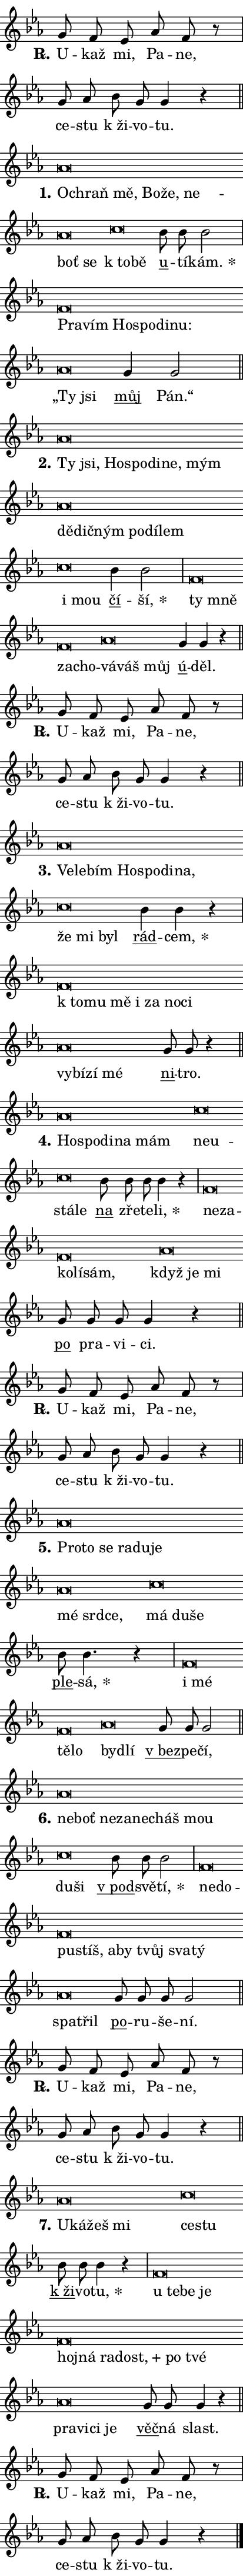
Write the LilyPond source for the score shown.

\version "2.22.1"
\header { tagline = "" }
\paper {
  indent = 0\cm
  top-margin = 0\cm
  right-margin = 0\cm
  bottom-margin = 0\cm
  left-margin = 0\cm
  paper-width = 7\cm
  page-breaking = #ly:one-page-breaking
  system-system-spacing.basic-distance = #11
  score-system-spacing.basic-distance = #11.3
  ragged-last = ##f
}


%% Author: Thomas Morley
%% https://lists.gnu.org/archive/html/lilypond-user/2020-05/msg00002.html
#(define (line-position grob)
"Returns position of @var[grob} in current system:
   @code{'start}, if at first time-step
   @code{'end}, if at last time-step
   @code{'middle} otherwise
"
  (let* ((col (ly:item-get-column grob))
         (ln (ly:grob-object col 'left-neighbor))
         (rn (ly:grob-object col 'right-neighbor))
         (col-to-check-left (if (ly:grob? ln) ln col))
         (col-to-check-right (if (ly:grob? rn) rn col))
         (break-dir-left
           (and
             (ly:grob-property col-to-check-left 'non-musical #f)
             (ly:item-break-dir col-to-check-left)))
         (break-dir-right
           (and
             (ly:grob-property col-to-check-right 'non-musical #f)
             (ly:item-break-dir col-to-check-right))))
        (cond ((eqv? 1 break-dir-left) 'start)
              ((eqv? -1 break-dir-right) 'end)
              (else 'middle))))

#(define (tranparent-at-line-position vctor)
  (lambda (grob)
  "Relying on @code{line-position} select the relevant enry from @var{vctor}.
Used to determine transparency,"
    (case (line-position grob)
      ((end) (not (vector-ref vctor 0)))
      ((middle) (not (vector-ref vctor 1)))
      ((start) (not (vector-ref vctor 2))))))

noteHeadBreakVisibility =
#(define-music-function (break-visibility)(vector?)
"Makes @code{NoteHead}s transparent relying on @var{break-visibility}"
#{
  \override NoteHead.transparent =
    #(tranparent-at-line-position break-visibility)
#})

#(define delete-ledgers-for-transparent-note-heads
  (lambda (grob)
    "Reads whether a @code{NoteHead} is transparent.
If so this @code{NoteHead} is removed from @code{'note-heads} from
@var{grob}, which is supposed to be @code{LedgerLineSpanner}.
As a result ledgers are not printed for this @code{NoteHead}"
    (let* ((nhds-array (ly:grob-object grob 'note-heads))
           (nhds-list
             (if (ly:grob-array? nhds-array)
                 (ly:grob-array->list nhds-array)
                 '()))
           ;; Relies on the transparent-property being done before
           ;; Staff.LedgerLineSpanner.after-line-breaking is executed.
           ;; This is fragile ...
           (to-keep
             (remove
               (lambda (nhd)
                 (ly:grob-property nhd 'transparent #f))
               nhds-list)))
      ;; TODO find a better method to iterate over grob-arrays, similiar
      ;; to filter/remove etc for lists
      ;; For now rebuilt from scratch
      (set! (ly:grob-object grob 'note-heads)  '())
      (for-each
        (lambda (nhd)
          (ly:pointer-group-interface::add-grob grob 'note-heads nhd))
        to-keep))))

hideNotes = {
  \noteHeadBreakVisibility #begin-of-line-visible
}
unHideNotes = {
  \noteHeadBreakVisibility #all-visible
}

% work-around for resetting accidentals
% https://lilypond.org/doc/v2.23/Documentation/notation/displaying-rhythms#unmetered-music
cadenzaMeasure = {
  \cadenzaOff
  \partial 1024 s1024
  \cadenzaOn
}

#(define-markup-command (accent layout props text) (markup?)
  "Underline accented syllable"
  (interpret-markup layout props
    #{\markup \override #'(offset . 4.3) \underline { #text }#}))

responsum = \markup \concat {
  "R" \hspace #-1.05 \path #0.1 #'((moveto 0 0.07) (lineto 0.9 0.8)) \hspace #0.05 "."
}

\layout {
    \context {
        \Staff
        \remove "Time_signature_engraver"
        \override LedgerLineSpanner.after-line-breaking = #delete-ledgers-for-transparent-note-heads
    }
    \context {
        \Voice {
            \override NoteHead.output-attributes = #'((class . "notehead"))
            \override Hairpin.height = #0.55
        }
    }
    \context {
        \Lyrics {
            \override StanzaNumber.output-attributes = #'((class . "stanzanumber"))
            \override LyricSpace.minimum-distance = #0.9
            \override LyricText.font-name = #"TeX Gyre Schola"
            \override LyricText.font-size = 1
            \override StanzaNumber.font-name = #"TeX Gyre Schola Bold"
            \override StanzaNumber.font-size = 1
        }
    }
}

% magnetic-lyrics.ily
%
%   written by
%     Jean Abou Samra <jean@abou-samra.fr>
%     Werner Lemberg <wl@gnu.org>
%
%   adapted by
%     Jiri Hon <jiri.hon@gmail.com>
%
% Version 2022-Apr-15

% https://www.mail-archive.com/lilypond-user@gnu.org/msg149350.html

#(define (Left_hyphen_pointer_engraver context)
   "Collect syllable-hyphen-syllable occurrences in lyrics and store
them in properties.  This engraver only looks to the left.  For
example, if the lyrics input is @code{foo -- bar}, it does the
following.

@itemize @bullet
@item
Set the @code{text} property of the @code{LyricHyphen} grob between
@q{foo} and @q{bar} to @code{foo}.

@item
Set the @code{left-hyphen} property of the @code{LyricText} grob with
text @q{foo} to the @code{LyricHyphen} grob between @q{foo} and
@q{bar}.
@end itemize

Use this auxiliary engraver in combination with the
@code{lyric-@/text::@/apply-@/magnetic-@/offset!} hook."
   (let ((hyphen #f)
         (text #f))
     (make-engraver
      (acknowledgers
       ((lyric-syllable-interface engraver grob source-engraver)
        (set! text grob)))
      (end-acknowledgers
       ((lyric-hyphen-interface engraver grob source-engraver)
        ;(when (not (grob::has-interface grob 'lyric-space-interface))
          (set! hyphen grob)));)
      ((stop-translation-timestep engraver)
       (when (and text hyphen)
         (ly:grob-set-object! text 'left-hyphen hyphen))
       (set! text #f)
       (set! hyphen #f)))))

#(define (lyric-text::apply-magnetic-offset! grob)
   "If the space between two syllables is less than the value in
property @code{LyricText@/.details@/.squash-threshold}, move the right
syllable to the left so that it gets concatenated with the left
syllable.

Use this function as a hook for
@code{LyricText@/.after-@/line-@/breaking} if the
@code{Left_@/hyphen_@/pointer_@/engraver} is active."
   (let ((hyphen (ly:grob-object grob 'left-hyphen #f)))
     (when hyphen
       (let ((left-text (ly:spanner-bound hyphen LEFT)))
         (when (grob::has-interface left-text 'lyric-syllable-interface)
           (let* ((common (ly:grob-common-refpoint grob left-text X))
                  (this-x-ext (ly:grob-extent grob common X))
                  (left-x-ext
                   (begin
                     ;; Trigger magnetism for left-text.
                     (ly:grob-property left-text 'after-line-breaking)
                     (ly:grob-extent left-text common X)))
                  ;; `delta` is the gap width between two syllables.
                  (delta (- (interval-start this-x-ext)
                            (interval-end left-x-ext)))
                  (details (ly:grob-property grob 'details))
                  (threshold (assoc-get 'squash-threshold details 0.2)))
             (when (< delta threshold)
               (let* (;; We have to manipulate the input text so that
                      ;; ligatures crossing syllable boundaries are not
                      ;; disabled.  For languages based on the Latin
                      ;; script this is essentially a beautification.
                      ;; However, for non-Western scripts it can be a
                      ;; necessity.
                      (lt (ly:grob-property left-text 'text))
                      (rt (ly:grob-property grob 'text))
                      (is-space (grob::has-interface hyphen 'lyric-space-interface))
                      (space (if is-space " " ""))
                      (space-markup (grob-interpret-markup grob " "))
                      (space-size (interval-length (ly:stencil-extent space-markup X)))
                      (extra-delta (if is-space space-size 0))
                      ;; Append new syllable.
                      (ltrt-space (if (and (string? lt) (string? rt))
                                (string-append lt space rt)
                                (make-concat-markup (list lt space rt))))
                      ;; Right-align `ltrt` to the right side.
                      (ltrt-space-markup (grob-interpret-markup
                               grob
                               (make-translate-markup
                                (cons (interval-length this-x-ext) 0)
                                (make-right-align-markup ltrt-space)))))
                 (begin
                   ;; Don't print `left-text`.
                   (ly:grob-set-property! left-text 'stencil #f)
                   ;; Set text and stencil (which holds all collected
                   ;; syllables so far) and shift it to the left.
                   (ly:grob-set-property! grob 'text ltrt-space)
                   (ly:grob-set-property! grob 'stencil ltrt-space-markup)
                   (ly:grob-translate-axis! grob (- (- delta extra-delta)) X))))))))))


#(define (lyric-hyphen::displace-bounds-first grob)
   ;; Make very sure this callback isn't triggered too early.
   (let ((left (ly:spanner-bound grob LEFT))
         (right (ly:spanner-bound grob RIGHT)))
     (ly:grob-property left 'after-line-breaking)
     (ly:grob-property right 'after-line-breaking)
     (ly:lyric-hyphen::print grob)))

squashThreshold = #0.4

\layout {
  \context {
    \Lyrics
    \consists #Left_hyphen_pointer_engraver
    \override LyricText.after-line-breaking =
      #lyric-text::apply-magnetic-offset!
    \override LyricHyphen.stencil = #lyric-hyphen::displace-bounds-first
    \override LyricText.details.squash-threshold = \squashThreshold
    \override LyricHyphen.minimum-distance = 0
    \override LyricHyphen.minimum-length = \squashThreshold
  }
}

squash = \override LyricText.details.squash-threshold = 9999
unSquash = \override LyricText.details.squash-threshold = \squashThreshold

left = \override LyricText.self-alignment-X = #LEFT
unLeft = \revert LyricText.self-alignment-X

starOffset = #(lambda (grob) 
                (let ((x_offset (ly:self-alignment-interface::aligned-on-x-parent grob)))
                  (if (= x_offset 0) 0 (+ x_offset 1.2))))

star = #(define-music-function (syllable)(string?)
"Append star separator at the end of a syllable"
#{
  \once \override LyricText.X-offset = #starOffset
  \lyricmode { \markup {
    #syllable
    \override #'((font-name . "TeX Gyre Schola Bold")) \hspace #0.2 \lower #0.65 \larger "*"
  } }
#})

starAccent = #(define-music-function (syllable)(string?)
"Append star separator at the end of a syllable and make accent"
#{
  \once \override LyricText.X-offset = #starOffset
  \lyricmode { \markup {
    \accent #syllable
    \override #'((font-name . "TeX Gyre Schola Bold")) \hspace #0.2 \lower #0.65 \larger "*"
  } }
#})

breath = #(define-music-function (syllable)(string?)
"Append breathing indicator at the end of a syllable"
#{
  \lyricmode { \markup { #syllable "+" } }
#})

optionalBreath = #(define-music-function (syllable)(string?)
"Append optional breathing indicator at the end of a syllable"
#{
  \lyricmode { \markup { #syllable "(+)" } }
#})


\score {
    <<
        \new Voice = "melody" { \cadenzaOn \key es \major \relative { g'8 f es as f r \cadenzaMeasure \bar "|" g as bes g g4 r \cadenzaMeasure \bar "||" \break } }
        \new Lyrics \lyricsto "melody" { \lyricmode { \set stanza = \responsum
U -- kaž mi, Pa -- ne, ce -- stu "k ži" -- vo -- tu. } }
    >>
    \layout {}
}

\score {
    <<
        \new Voice = "melody" { \cadenzaOn \key es \major \relative { as'\breve*1/16 \hideNotes \breve*1/16 \bar "" \breve*1/16 \bar "" \breve*1/16 \bar "" \breve*1/16 \bar "" \breve*1/16 \bar "" \breve*1/16 \breve*1/16 \bar "" \unHideNotes c\breve*1/16 \hideNotes \breve*1/16 \bar "" \unHideNotes \bar "" bes8 bes bes2 \cadenzaMeasure \bar "|" f\breve*1/16 \hideNotes \breve*1/16 \bar "" \breve*1/16 \bar "" \breve*1/16 \bar "" \breve*1/16 \breve*1/16 \bar "" \unHideNotes as\breve*1/16 \hideNotes \breve*1/16 \bar "" \unHideNotes \bar "" g4 g2 \cadenzaMeasure \bar "||" \break } }
        \new Lyrics \lyricsto "melody" { \lyricmode { \set stanza = "1."
\left O -- \squash chraň mě, Bo -- že, ne -- boť se \left \unLeft \unSquash "k to" -- \squash bě \unLeft \unSquash \markup \accent u -- tí -- \star kám. \left Pra -- \squash vím Ho -- spo -- di -- nu: \left \unLeft \unSquash „Ty \squash jsi \unLeft \unSquash \markup \accent můj Pán.“ } }
    >>
    \layout {}
}

\score {
    <<
        \new Voice = "melody" { \cadenzaOn \key es \major \relative { as'\breve*1/16 \hideNotes \breve*1/16 \bar "" \breve*1/16 \bar "" \breve*1/16 \bar "" \breve*1/16 \bar "" \breve*1/16 \bar "" \breve*1/16 \bar "" \breve*1/16 \bar "" \breve*1/16 \bar "" \breve*1/16 \bar "" \breve*1/16 \bar "" \breve*1/16 \breve*1/16 \bar "" \unHideNotes c\breve*1/16 \hideNotes \breve*1/16 \bar "" \unHideNotes \bar "" bes4 bes2 \cadenzaMeasure \bar "|" f\breve*1/16 \hideNotes \breve*1/16 \bar "" \breve*1/16 \breve*1/16 \bar "" \unHideNotes as\breve*1/16 \hideNotes \breve*1/16 \breve*1/16 \bar "" \unHideNotes \bar "" g4 g4 r \cadenzaMeasure \bar "||" \break } }
        \new Lyrics \lyricsto "melody" { \lyricmode { \set stanza = "2."
\left Ty \squash jsi, Ho -- spo -- di -- ne, mým dě -- dič -- ným po -- dí -- lem \left \unLeft \unSquash i \squash mou \unLeft \unSquash \markup \accent čí -- \star ší, \left ty \squash mně za -- cho -- \left \unLeft \unSquash vá -- \squash váš můj \unLeft \unSquash \markup \accent ú -- děl. } }
    >>
    \layout {}
}

\score {
    <<
        \new Voice = "melody" { \cadenzaOn \key es \major \relative { g'8 f es as f r \cadenzaMeasure \bar "|" g as bes g g4 r \cadenzaMeasure \bar "||" \break } }
        \new Lyrics \lyricsto "melody" { \lyricmode { \set stanza = \responsum
U -- kaž mi, Pa -- ne, ce -- stu "k ži" -- vo -- tu. } }
    >>
    \layout {}
}

\score {
    <<
        \new Voice = "melody" { \cadenzaOn \key es \major \relative { as'\breve*1/16 \hideNotes \breve*1/16 \bar "" \breve*1/16 \bar "" \breve*1/16 \bar "" \breve*1/16 \bar "" \breve*1/16 \breve*1/16 \bar "" \unHideNotes c\breve*1/16 \hideNotes \breve*1/16 \breve*1/16 \bar "" \unHideNotes \bar "" bes4 bes4 r \cadenzaMeasure \bar "|" f\breve*1/16 \hideNotes \breve*1/16 \bar "" \breve*1/16 \bar "" \breve*1/16 \bar "" \breve*1/16 \bar "" \breve*1/16 \breve*1/16 \bar "" \unHideNotes as\breve*1/16 \hideNotes \breve*1/16 \bar "" \breve*1/16 \breve*1/16 \bar "" \unHideNotes \bar "" g8 g r4 \cadenzaMeasure \bar "||" \break } }
        \new Lyrics \lyricsto "melody" { \lyricmode { \set stanza = "3."
\left Ve -- \squash le -- bím Ho -- spo -- di -- na, \left \unLeft \unSquash že \squash mi byl \unLeft \unSquash \markup \accent rád -- \star cem, \left "k to" -- \squash mu mě i za no -- ci \left \unLeft \unSquash vy -- \squash bí -- zí mé \unLeft \unSquash \markup \accent ni -- tro. } }
    >>
    \layout {}
}

\score {
    <<
        \new Voice = "melody" { \cadenzaOn \key es \major \relative { as'\breve*1/16 \hideNotes \breve*1/16 \bar "" \breve*1/16 \bar "" \breve*1/16 \breve*1/16 \bar "" \unHideNotes c\breve*1/16 \hideNotes \breve*1/16 \bar "" \breve*1/16 \breve*1/16 \bar "" \unHideNotes \bar "" bes8 bes bes bes4 r \cadenzaMeasure \bar "|" f\breve*1/16 \hideNotes \breve*1/16 \bar "" \breve*1/16 \bar "" \breve*1/16 \breve*1/16 \bar "" \unHideNotes as\breve*1/16 \hideNotes \breve*1/16 \breve*1/16 \bar "" \unHideNotes \bar "" g8 g g g4 r \cadenzaMeasure \bar "||" \break } }
        \new Lyrics \lyricsto "melody" { \lyricmode { \set stanza = "4."
\left Ho -- \squash spo -- di -- na mám \left \unLeft \unSquash ne -- \squash u -- stá -- le \unLeft \unSquash \markup \accent na zře -- te -- \star li, \left ne -- \squash za -- ko -- lí -- sám, \left \unLeft \unSquash když \squash je mi \unLeft \unSquash \markup \accent po pra -- vi -- ci. } }
    >>
    \layout {}
}

\score {
    <<
        \new Voice = "melody" { \cadenzaOn \key es \major \relative { g'8 f es as f r \cadenzaMeasure \bar "|" g as bes g g4 r \cadenzaMeasure \bar "||" \break } }
        \new Lyrics \lyricsto "melody" { \lyricmode { \set stanza = \responsum
U -- kaž mi, Pa -- ne, ce -- stu "k ži" -- vo -- tu. } }
    >>
    \layout {}
}

\score {
    <<
        \new Voice = "melody" { \cadenzaOn \key es \major \relative { as'\breve*1/16 \hideNotes \breve*1/16 \bar "" \breve*1/16 \bar "" \breve*1/16 \bar "" \breve*1/16 \bar "" \breve*1/16 \bar "" \breve*1/16 \bar "" \breve*1/16 \breve*1/16 \bar "" \unHideNotes c\breve*1/16 \hideNotes \breve*1/16 \breve*1/16 \bar "" \unHideNotes \bar "" bes8 bes4. r4 \cadenzaMeasure \bar "|" f\breve*1/16 \hideNotes \breve*1/16 \bar "" \breve*1/16 \breve*1/16 \bar "" \unHideNotes as\breve*1/16 \hideNotes \breve*1/16 \bar "" \unHideNotes \bar "" g8 g g2 \cadenzaMeasure \bar "||" \break } }
        \new Lyrics \lyricsto "melody" { \lyricmode { \set stanza = "5."
\left Pro -- \squash to se ra -- du -- je mé srd -- ce, \left \unLeft \unSquash má \squash du -- še \unLeft \unSquash \markup \accent ple -- \star sá, \left i \squash mé tě -- lo \left \unLeft \unSquash by -- \squash dlí \unLeft \unSquash \markup \accent "v bez" -- pe -- čí, } }
    >>
    \layout {}
}

\score {
    <<
        \new Voice = "melody" { \cadenzaOn \key es \major \relative { as'\breve*1/16 \hideNotes \breve*1/16 \bar "" \breve*1/16 \bar "" \breve*1/16 \bar "" \breve*1/16 \bar "" \breve*1/16 \breve*1/16 \bar "" \unHideNotes c\breve*1/16 \hideNotes \breve*1/16 \bar "" \unHideNotes \bar "" bes8 bes bes2 \cadenzaMeasure \bar "|" f\breve*1/16 \hideNotes \breve*1/16 \bar "" \breve*1/16 \bar "" \breve*1/16 \bar "" \breve*1/16 \bar "" \breve*1/16 \bar "" \breve*1/16 \bar "" \breve*1/16 \breve*1/16 \bar "" \unHideNotes as\breve*1/16 \hideNotes \breve*1/16 \bar "" \unHideNotes \bar "" g8 g g g2 \cadenzaMeasure \bar "||" \break } }
        \new Lyrics \lyricsto "melody" { \lyricmode { \set stanza = "6."
\left ne -- \squash boť ne -- za -- ne -- cháš mou \left \unLeft \unSquash du -- \squash ši \unLeft \unSquash \markup \accent "v pod" -- svě -- \star tí, \left ne -- \squash do -- pu -- stíš, a -- by tvůj sva -- tý \left \unLeft \unSquash spa -- \squash třil \unLeft \unSquash \markup \accent po -- ru -- še -- ní. } }
    >>
    \layout {}
}

\score {
    <<
        \new Voice = "melody" { \cadenzaOn \key es \major \relative { g'8 f es as f r \cadenzaMeasure \bar "|" g as bes g g4 r \cadenzaMeasure \bar "||" \break } }
        \new Lyrics \lyricsto "melody" { \lyricmode { \set stanza = \responsum
U -- kaž mi, Pa -- ne, ce -- stu "k ži" -- vo -- tu. } }
    >>
    \layout {}
}

\score {
    <<
        \new Voice = "melody" { \cadenzaOn \key es \major \relative { as'\breve*1/16 \hideNotes \breve*1/16 \bar "" \breve*1/16 \breve*1/16 \bar "" \unHideNotes c\breve*1/16 \hideNotes \breve*1/16 \bar "" \unHideNotes \bar "" bes8 bes bes4 r \cadenzaMeasure \bar "|" f\breve*1/16 \hideNotes \breve*1/16 \bar "" \breve*1/16 \bar "" \breve*1/16 \bar "" \breve*1/16 \bar "" \breve*1/16 \bar "" \breve*1/16 \bar "" \breve*1/16 \bar "" \breve*1/16 \breve*1/16 \bar "" \unHideNotes as\breve*1/16 \hideNotes \breve*1/16 \bar "" \breve*1/16 \breve*1/16 \bar "" \unHideNotes \bar "" g8 g g4 r \cadenzaMeasure \bar "||" \break } }
        \new Lyrics \lyricsto "melody" { \lyricmode { \set stanza = "7."
\left U -- \squash ká -- žeš mi \left \unLeft \unSquash ce -- \squash stu \unLeft \unSquash \markup \accent "k ži" -- vo -- \star tu, \left u \squash te -- be je hoj -- ná ra -- \breath "dost," po tvé \left \unLeft \unSquash pra -- \squash vi -- ci je \unLeft \unSquash \markup \accent věč -- ná slast. } }
    >>
    \layout {}
}

\score {
    <<
        \new Voice = "melody" { \cadenzaOn \key es \major \relative { g'8 f es as f r \cadenzaMeasure \bar "|" g as bes g g4 r \cadenzaMeasure \bar "||" \break } \bar "|." }
        \new Lyrics \lyricsto "melody" { \lyricmode { \set stanza = \responsum
U -- kaž mi, Pa -- ne, ce -- stu "k ži" -- vo -- tu. } }
    >>
    \layout {}
}
